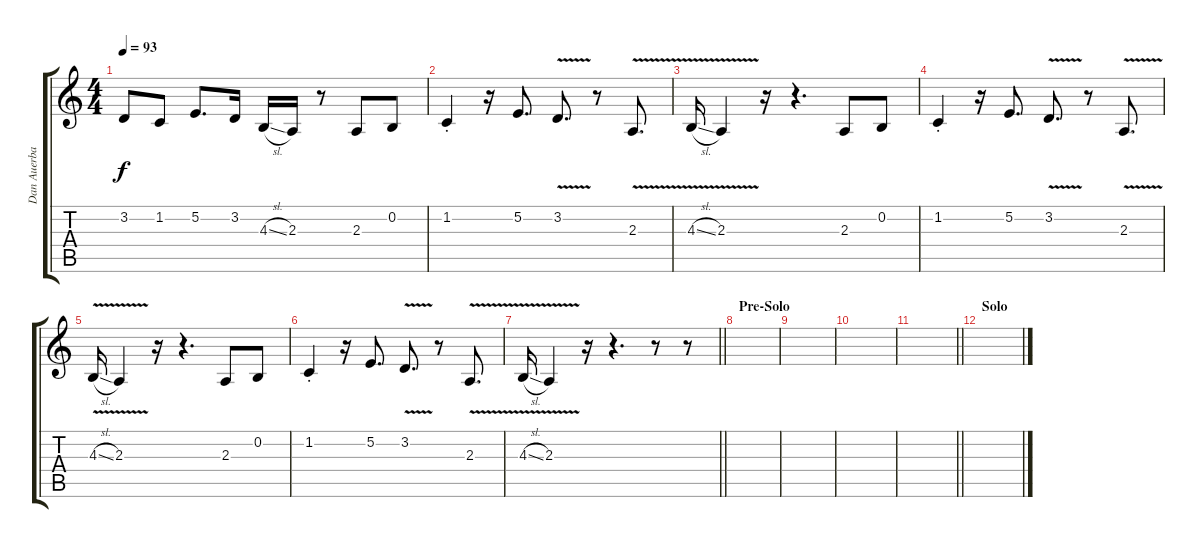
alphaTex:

\track ("Dan Auerbach [Vocals]" "Dan Auerba") {instrument clarinet}
\staff {score tabs}
\tuning (E4 B3 G3 D3 A2 E2) {hide}
\ts (4 4)
\tempo 93
\clef g2
\ks c
3.2.8{dy f} 1.2.8 5.2.8{d} 3.2.16 4.3{sl}.16 2.3.16 r.8 2.3.8 0.2.8 |
1.2{st}.4 r.16 5.2.8{d} 3.2{v}.8{d} r.8 2.3{v}.8{d} |
4.3{v sl}.16 2.3{v}.4 r.16 r.4{d} 2.3.8 0.2.8 |
1.2{st}.4 r.16 5.2.8{d} 3.2{v}.8{d} r.8 2.3{v}.8{d} |
4.3{v sl}.16 2.3{v}.4 r.16 r.4{d} 2.3.8 0.2.8 |
1.2{st}.4 r.16 5.2.8{d} 3.2{v}.8{d} r.8 2.3{v}.8{d} |
\barLineRight lightlight
4.3{v sl}.16 2.3{v}.4 r.16 r.4{d} r.8 r.8 |
\section ("" "Pre-Solo")
|
|
|
\barLineRight lightlight
|
\section ("" "Solo")
